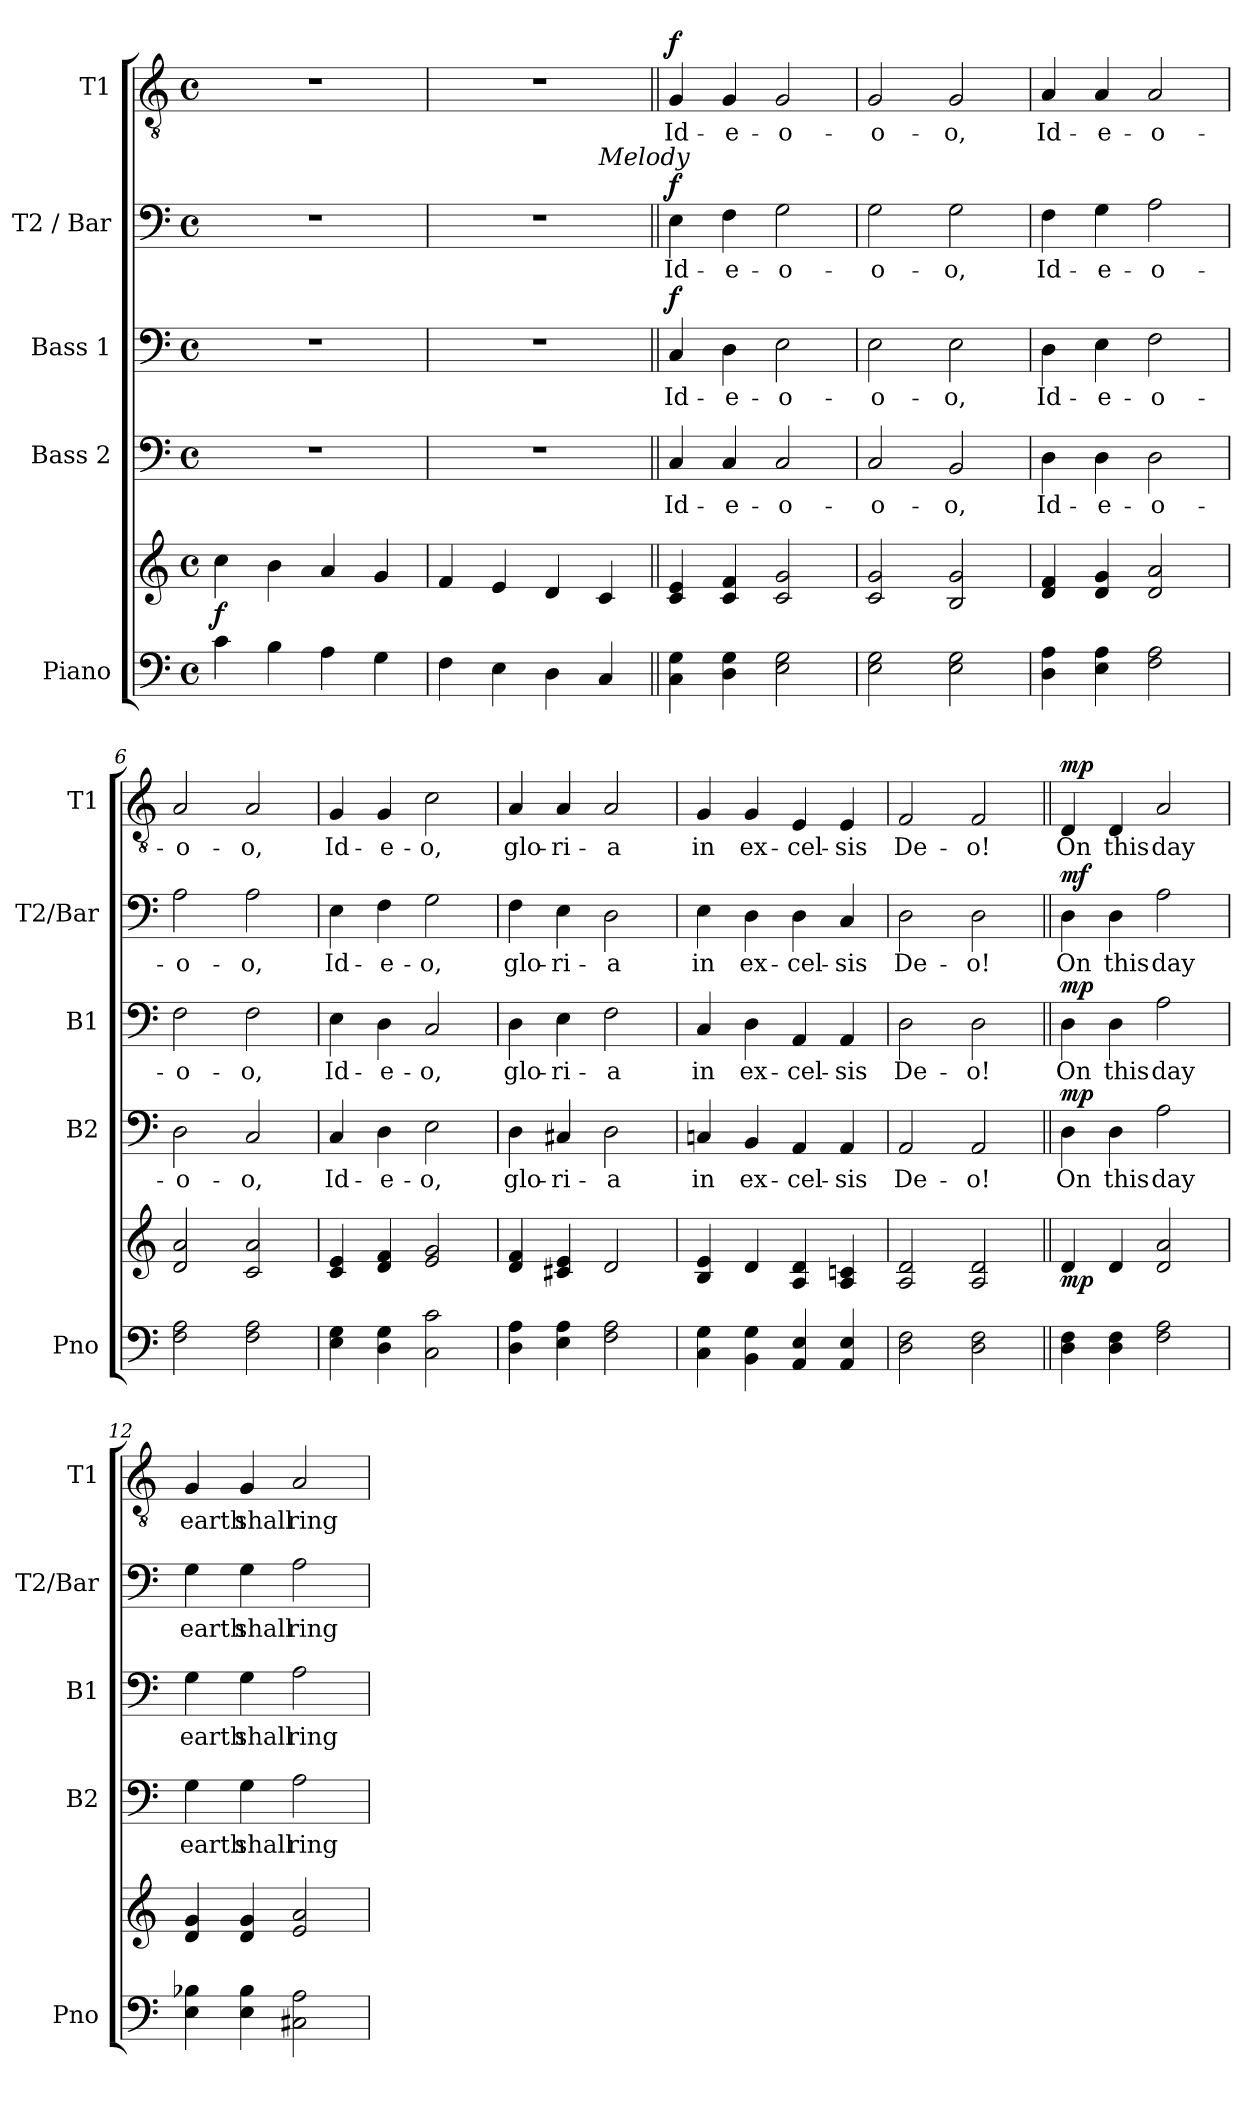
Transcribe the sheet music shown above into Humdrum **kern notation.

**kern	**kern	**dynam	**kern	**text	**dynam	**kern	**text	**dynam	**kern	**text	**dynam	**kern	**text	**dynam
*part5	*part5	*part5	*part4	*part4	*part4	*part3	*part3	*part3	*part2	*part2	*part2	*part1	*part1	*part1
*staff6	*staff5	*staff5/6	*staff4	*staff4	*staff4	*staff3	*staff3	*staff3	*staff2	*staff2	*staff2	*staff1	*staff1	*staff1
*I"Piano	*	*	*I"Bass 2	*	*	*I"Bass 1	*	*	*I"T2 / Bar	*	*	*I"T1	*	*
*I'Pno	*	*	*I'B2	*	*	*I'B1	*	*	*I'T2/Bar	*	*	*I'T1	*	*
*stria5	*stria5	*	*stria5	*	*	*stria5	*	*	*stria5	*	*	*stria5	*	*
*clefF4	*clefG2	*	*clefF4	*	*	*clefF4	*	*	*clefF4	*	*	*clefGv2	*	*
*k[]	*k[]	*	*k[]	*	*	*k[]	*	*	*k[]	*	*	*k[]	*	*
*M4/4	*M4/4	*	*M4/4	*	*	*M4/4	*	*	*M4/4	*	*	*M4/4	*	*
*met(c)	*met(c)	*	*met(c)	*	*	*met(c)	*	*	*met(c)	*	*	*met(c)	*	*
=1	=1	=1	=1	=1	=1	=1	=1	=1	=1	=1	=1	=1	=1	=1
!	!	!LO:DY:b	!	!	!	!	!	!	!	!	!	!	!	!
4c	4cc	f	1r	.	.	1r	.	.	1r	.	.	1r	.	.
4B	4b	.	.	.	.	.	.	.	.	.	.	.	.	.
4A	4a	.	.	.	.	.	.	.	.	.	.	.	.	.
4G	4g	.	.	.	.	.	.	.	.	.	.	.	.	.
=2	=2	=2	=2	=2	=2	=2	=2	=2	=2	=2	=2	=2	=2	=2
*	*	*	*	*	*	*	*	*	*^	*	*	*	*	*
4F	4f	.	1r	.	.	1r	.	.	1r	2.ryy	.	.	1r	.	.
4E	4e	.	.	.	.	.	.	.	.	.	.	.	.	.	.
4D	4d	.	.	.	.	.	.	.	.	.	.	.	.	.	.
!	!	!	!	!	!	!	!	!	!	!LO:TX:a:i:t=Melody	!	!	!	!	!
4C	4c	.	.	.	.	.	.	.	.	4ryy	.	.	.	.	.
=3||	=3||	=3||	=3||	=3||	=3||	=3||	=3||	=3||	=3||	=3||	=3||	=3||	=3||	=3||	=3||
!	!	!	!	!	!	!	!	!LO:DY:a	!	!	!	!LO:DY:a	!	!	!LO:DY:a
*	*	*	*	*	*	*	*	*	*v	*v	*	*	*	*	*
4C 4G	4c 4e	.	4C	Id-	.	4C	Id-	f	4E	Id-	f	4G	Id-	f
4D 4G	4c 4f	.	4C	-e-	.	4D	-e-	.	4F	-e-	.	4G	-e-	.
2E 2G	2c 2g	.	2C	-o-	.	2E	-o-	.	2G	-o-	.	2G	-o-	.
=4	=4	=4	=4	=4	=4	=4	=4	=4	=4	=4	=4	=4	=4	=4
2E 2G	2c 2g	.	2C	-o-	.	2E	-o-	.	2G	-o-	.	2G	-o-	.
2E 2G	2B 2g	.	2BB	-o,	.	2E	-o,	.	2G	-o,	.	2G	-o,	.
=5	=5	=5	=5	=5	=5	=5	=5	=5	=5	=5	=5	=5	=5	=5
4D 4A	4d 4f	.	4D	Id-	.	4D	Id-	.	4F	Id-	.	4A	Id-	.
4E 4A	4d 4g	.	4D	-e-	.	4E	-e-	.	4G	-e-	.	4A	-e-	.
2F 2A	2d 2a	.	2D	-o-	.	2F	-o-	.	2A	-o-	.	2A	-o-	.
=6	=6	=6	=6	=6	=6	=6	=6	=6	=6	=6	=6	=6	=6	=6
2F 2A	2d 2a	.	2D	-o-	.	2F	-o-	.	2A	-o-	.	2A	-o-	.
2F 2A	2c 2a	.	2C	-o,	.	2F	-o,	.	2A	-o,	.	2A	-o,	.
=7	=7	=7	=7	=7	=7	=7	=7	=7	=7	=7	=7	=7	=7	=7
4E 4G	4c 4e	.	4C	Id-	.	4E	Id-	.	4E	Id-	.	4G	Id-	.
4D 4G	4d 4f	.	4D	-e-	.	4D	-e-	.	4F	-e-	.	4G	-e-	.
2C 2c	2e 2g	.	2E	-o,	.	2C	-o,	.	2G	-o,	.	2c	-o,	.
=8	=8	=8	=8	=8	=8	=8	=8	=8	=8	=8	=8	=8	=8	=8
4D 4A	4d 4f	.	4D	glo-	.	4D	glo-	.	4F	glo-	.	4A	glo-	.
4E 4A	4c#X 4e	.	4C#X	-ri-	.	4E	-ri-	.	4E	-ri-	.	4A	-ri-	.
2F 2A	2d	.	2D	-a	.	2F	-a	.	2D	-a	.	2A	-a	.
=9	=9	=9	=9	=9	=9	=9	=9	=9	=9	=9	=9	=9	=9	=9
4C 4G	4B 4e	.	4Cn	in	.	4C	in	.	4E	in	.	4G	in	.
4BB 4G	4d	.	4BB	ex-	.	4D	ex-	.	4D	ex-	.	4G	ex-	.
4AA 4E	4A 4d	.	4AA	-cel-	.	4AA	-cel-	.	4D	-cel-	.	4E	-cel-	.
4AA 4E	4A 4cn	.	4AA	-sis	.	4AA	-sis	.	4C	-sis	.	4E	-sis	.
=10	=10	=10	=10	=10	=10	=10	=10	=10	=10	=10	=10	=10	=10	=10
2D 2F	2A 2d	.	2AA	De-	.	2D	De-	.	2D	De-	.	2F	De-	.
2D 2F	2A 2d	.	2AA	-o!	.	2D	-o!	.	2D	-o!	.	2F	-o!	.
=11||	=11||	=11||	=11||	=11||	=11||	=11||	=11||	=11||	=11||	=11||	=11||	=11||	=11||	=11||
!	!	!LO:DY:b	!	!	!LO:DY:a	!	!	!LO:DY:a	!	!	!LO:DY:a	!	!	!LO:DY:a
4D 4F	4d	mp	4D	On	mp	4D	On	mp	4D	On	mf	4D	On	mp
4D 4F	4d	.	4D	this	.	4D	this	.	4D	this	.	4D	this	.
2F 2A	2d 2a	.	2A	day	.	2A	day	.	2A	day	.	2A	day	.
=12	=12	=12	=12	=12	=12	=12	=12	=12	=12	=12	=12	=12	=12	=12
4E 4B-X	4d 4g	.	4G	earth	.	4G	earth	.	4G	earth	.	4G	earth	.
4E 4B-	4d 4g	.	4G	shall	.	4G	shall	.	4G	shall	.	4G	shall	.
2C#X 2A	2e 2a	.	2A	ring	.	2A	ring	.	2A	ring	.	2A	ring	.
=	=	=	=	=	=	=	=	=	=	=	=	=	=	=
*-	*-	*-	*-	*-	*-	*-	*-	*-	*-	*-	*-	*-	*-	*-
